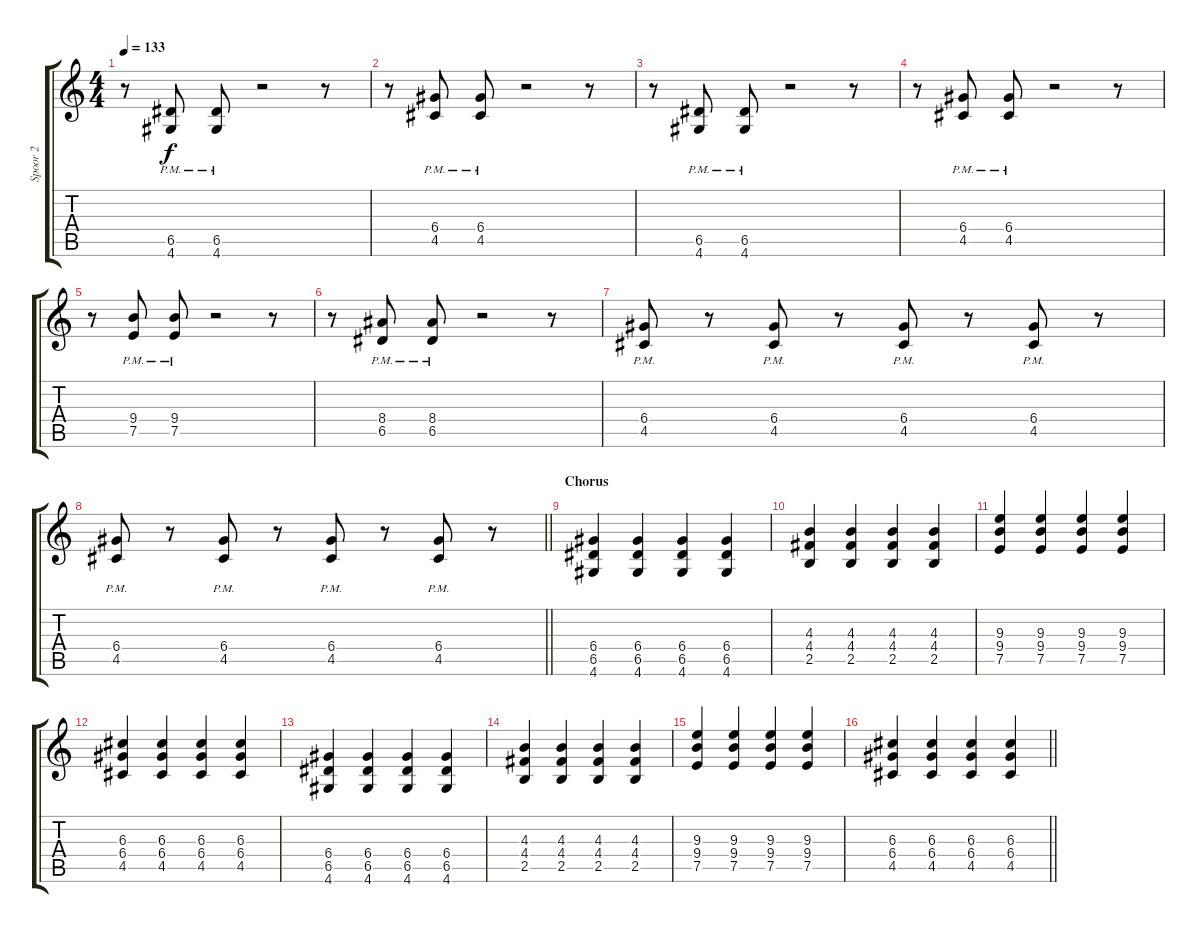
\track ("Spoor 2" "Spoor 2") {instrument overdrivenguitar}
\staff {score tabs}
\tuning (E4 B3 G3 D3 A2 E2) {hide}
\ts (4 4)
\tempo 133
\clef g2
\ks c
r.8{dy f} (6.5{pm} 4.6{pm}).8 (6.5{pm} 4.6{pm}).8 r.2 r.8 |
r.8 (6.4{pm} 4.5{pm}).8 (6.4{pm} 4.5{pm}).8 r.2 r.8 |
r.8 (6.5{pm} 4.6{pm}).8 (6.5{pm} 4.6{pm}).8 r.2 r.8 |
r.8 (6.4{pm} 4.5{pm}).8 (6.4{pm} 4.5{pm}).8 r.2 r.8 |
r.8 (9.4{pm} 7.5{pm}).8 (9.4{pm} 7.5{pm}).8 r.2 r.8 |
r.8 (8.4{pm} 6.5{pm}).8 (8.4{pm} 6.5{pm}).8 r.2 r.8 |
(6.4{pm} 4.5{pm}).8 r.8 (6.4{pm} 4.5{pm}).8 r.8 (6.4{pm} 4.5{pm}).8 r.8 (6.4{pm} 4.5{pm}).8 r.8 |
\barLineRight lightlight
(6.4{pm} 4.5{pm}).8 r.8 (6.4{pm} 4.5{pm}).8 r.8 (6.4{pm} 4.5{pm}).8 r.8 (6.4{pm} 4.5{pm}).8 r.8 |
\section ("" "Chorus")
(6.4 6.5 4.6).4 (6.4 6.5 4.6).4 (6.4 6.5 4.6).4 (6.4 6.5 4.6).4 |
(4.3 4.4 2.5).4 (4.3 4.4 2.5).4 (4.3 4.4 2.5).4 (4.3 4.4 2.5).4 |
(9.3 9.4 7.5).4 (9.3 9.4 7.5).4 (9.3 9.4 7.5).4 (9.3 9.4 7.5).4 |
(6.3 6.4 4.5).4 (6.3 6.4 4.5).4 (6.3 6.4 4.5).4 (6.3 6.4 4.5).4 |
(6.4 6.5 4.6).4 (6.4 6.5 4.6).4 (6.4 6.5 4.6).4 (6.4 6.5 4.6).4 |
(4.3 4.4 2.5).4 (4.3 4.4 2.5).4 (4.3 4.4 2.5).4 (4.3 4.4 2.5).4 |
(9.3 9.4 7.5).4 (9.3 9.4 7.5).4 (9.3 9.4 7.5).4 (9.3 9.4 7.5).4 |
\barLineRight lightlight
(6.3 6.4 4.5).4 (6.3 6.4 4.5).4 (6.3 6.4 4.5).4 (6.3 6.4 4.5).4
